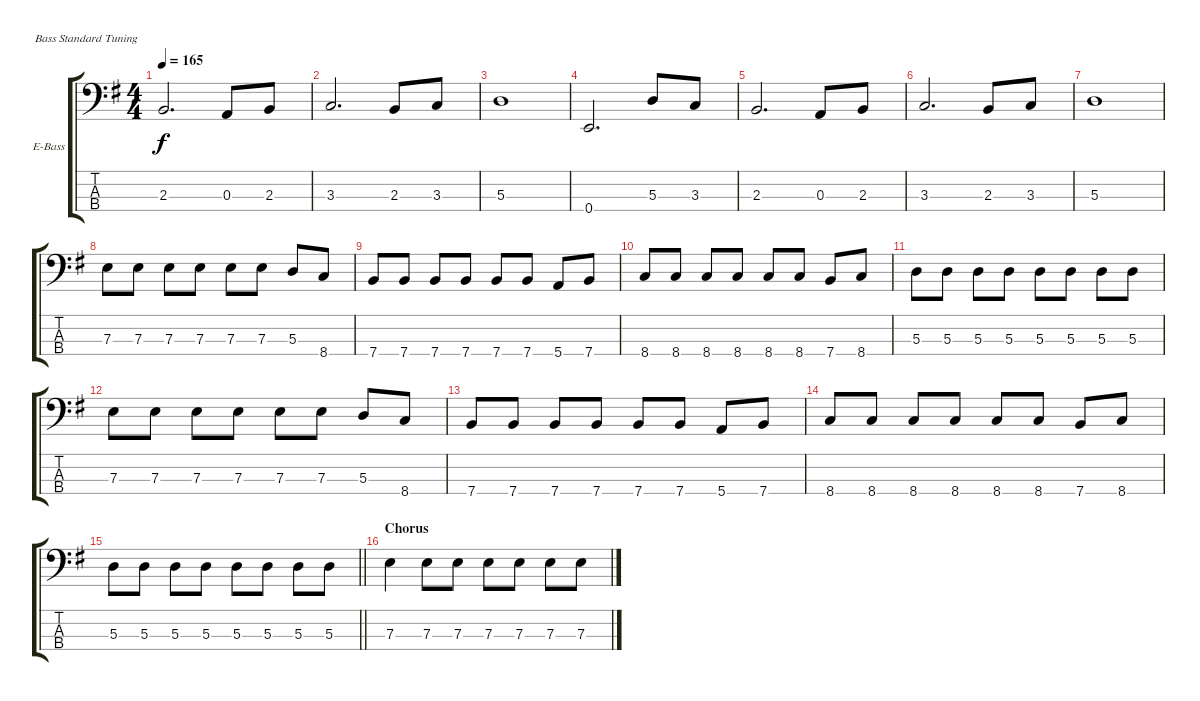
\bracketExtendMode groupsimilarinstruments
\firstSystemTrackNameOrientation horizontal
\otherSystemsTrackNameOrientation horizontal
\track ("Track 4" "E-Bass") {instrument electricbassfinger}
\staff {score tabs}
\tuning (G2 D2 A1 E1)
\ts (4 4)
\tempo 165
\clef f4
\ks eminor
2.3.2{d dy f} 0.3.8 2.3.8 |
3.3.2{d} 2.3.8 3.3.8 |
5.3.1 |
0.4.2{d} 5.3.8 3.3.8 |
2.3.2{d} 0.3.8 2.3.8 |
3.3.2{d} 2.3.8 3.3.8 |
5.3.1 |
7.3.8 7.3.8 7.3.8 7.3.8 7.3.8 7.3.8 5.3.8 8.4.8 |
7.4.8 7.4.8 7.4.8 7.4.8 7.4.8 7.4.8 5.4.8 7.4.8 |
8.4.8 8.4.8 8.4.8 8.4.8 8.4.8 8.4.8 7.4.8 8.4.8 |
5.3.8 5.3.8 5.3.8 5.3.8 5.3.8 5.3.8 5.3.8 5.3.8 |
7.3.8 7.3.8 7.3.8 7.3.8 7.3.8 7.3.8 5.3.8 8.4.8 |
7.4.8 7.4.8 7.4.8 7.4.8 7.4.8 7.4.8 5.4.8 7.4.8 |
8.4.8 8.4.8 8.4.8 8.4.8 8.4.8 8.4.8 7.4.8 8.4.8 |
\barLineRight lightlight
5.3.8 5.3.8 5.3.8 5.3.8 5.3.8 5.3.8 5.3.8 5.3.8 |
\section ("" "Chorus")
7.3.4 7.3.8 7.3.8 7.3.8 7.3.8 7.3.8 7.3.8
